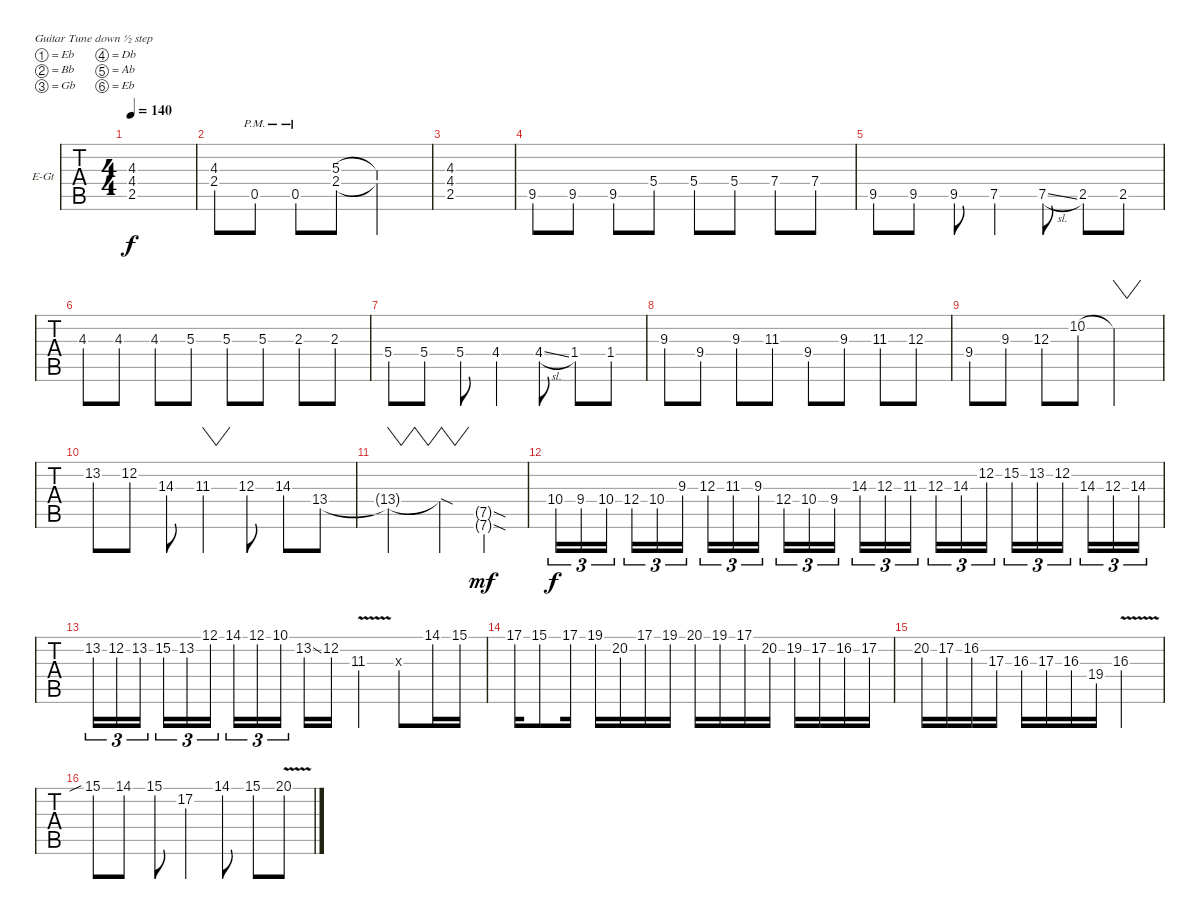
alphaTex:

\bracketExtendMode groupsimilarinstruments
\firstSystemTrackNameOrientation horizontal
\otherSystemsTrackNameOrientation horizontal
\track ("Илья Мамонтов" "E-Gt") {instrument distortionguitar}
\staff {tabs}
\tuning (Eb4 Bb3 Gb3 Db3 Ab2 Eb2)
\ts (4 4)
\tempo 140
\clef g2
\ks c
(4.3 4.4 2.5).1{dy f} |
(4.3 2.4).8 0.5{pm}.8 0.5{pm}.8 (5.3 2.4).8 (5.3{t} 2.4{t}).2 |
(4.3 4.4 2.5).1 |
9.5.8 9.5.8 9.5.8 5.4.8 5.4.8 5.4.8 7.4.8 7.4.8 |
9.5.8 9.5.8 9.5.8 7.5.4 7.5{sl}.8 2.5.8 2.5.8 |
4.3.8 4.3.8 4.3.8 5.3.8 5.3.8 5.3.8 2.3.8 2.3.8 |
5.4.8 5.4.8 5.4.8 4.4.4 4.4{sl}.8 1.4.8 1.4.8 |
9.3.8 9.4.8 9.3.8 11.3.8 9.4.8 9.3.8 11.3.8 12.3.8 |
9.4.8 9.3.8 12.3.8 10.2.8 10.2{t}.2{vw} |
13.2.8 12.2.8 14.3.8 11.3.4{vw} 12.3.8 14.3.8 13.4.8 |
13.4{t}.2{vw} 13.4{sod t}.4{vw} (7.5{sod g} 7.6{sod g}).4{dy mf} |
10.4.16{tu (3 2) dy f} 9.4.16{tu (3 2)} 10.4.16{tu (3 2)} 12.4.16{tu (3 2)} 10.4.16{tu (3 2)} 9.3.16{tu (3 2)} 12.3.16{tu (3 2)} 11.3.16{tu (3 2)} 9.3.16{tu (3 2)} 12.4.16{tu (3 2)} 10.4.16{tu (3 2)} 9.4.16{tu (3 2)} 14.3.16{tu (3 2)} 12.3.16{tu (3 2)} 11.3.16{tu (3 2)} 12.3.16{tu (3 2)} 14.3.16{tu (3 2)} 12.2.16{tu (3 2)} 15.2.16{tu (3 2)} 13.2.16{tu (3 2)} 12.2.16{tu (3 2)} 14.3.16{tu (3 2)} 12.3.16{tu (3 2)} 14.3.16{tu (3 2)} |
13.2.16{tu (3 2)} 12.2.16{tu (3 2)} 13.2.16{tu (3 2)} 15.2.16{tu (3 2)} 13.2.16{tu (3 2)} 12.1.16{tu (3 2)} 14.1.16{tu (3 2)} 12.1.16{tu (3 2)} 10.1.16{tu (3 2)} 13.2{ss}.16 12.2.16 11.3{v}.4 11.3{x}.8 14.1.16 15.1.16 |
17.1.16 15.1.8 17.1.16 19.1.16 20.2.16 17.1.16 19.1.16 20.1.16 19.1.16 17.1.16 20.2.16 19.2.16 17.2.16 16.2.16 17.2.16 |
20.2.16 17.2.16 16.2.16 17.3.16 16.3.16 17.3.16 16.3.16 19.4.16 16.3{v}.2 |
15.1{sib}.8 14.1.8 15.1.8 17.2.4 14.1.8 15.1.8 20.1{v}.8
